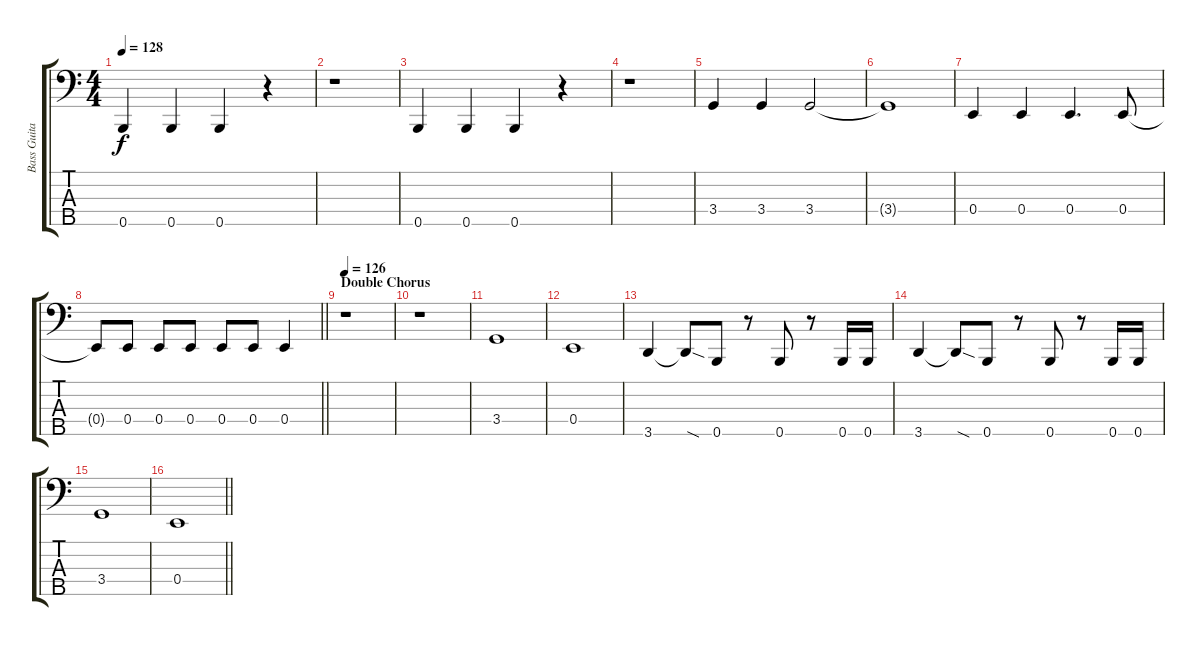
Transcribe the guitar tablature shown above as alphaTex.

\track ("Bass Guitar" "Bass Guita") {instrument electricbassfinger}
\staff {score tabs}
\tuning (G2 D2 A1 E1 B0) {hide}
\ts (4 4)
\tempo 128
\clef f4
\ks c
0.5.4{dy f} 0.5.4 0.5.4 r.4 |
r.1 |
0.5.4 0.5.4 0.5.4 r.4 |
r.1 |
3.4.4 3.4.4 3.4.2 |
3.4{t}.1 |
0.4.4 0.4.4 0.4.4{d} 0.4.8 |
\barLineRight lightlight
0.4{t}.8 0.4.8 0.4.8 0.4.8 0.4.8 0.4.8 0.4.4 |
\section ("" "Double Chorus")
\tempo 126
r.1 |
r.1 |
3.4.1 |
0.4.1 |
3.5.4 3.5{sod t}.8 0.5.8 r.8 0.5.8 r.8 0.5.16 0.5.16 |
3.5.4 3.5{sod t}.8 0.5.8 r.8 0.5.8 r.8 0.5.16 0.5.16 |
3.4.1 |
\barLineRight lightlight
0.4.1
